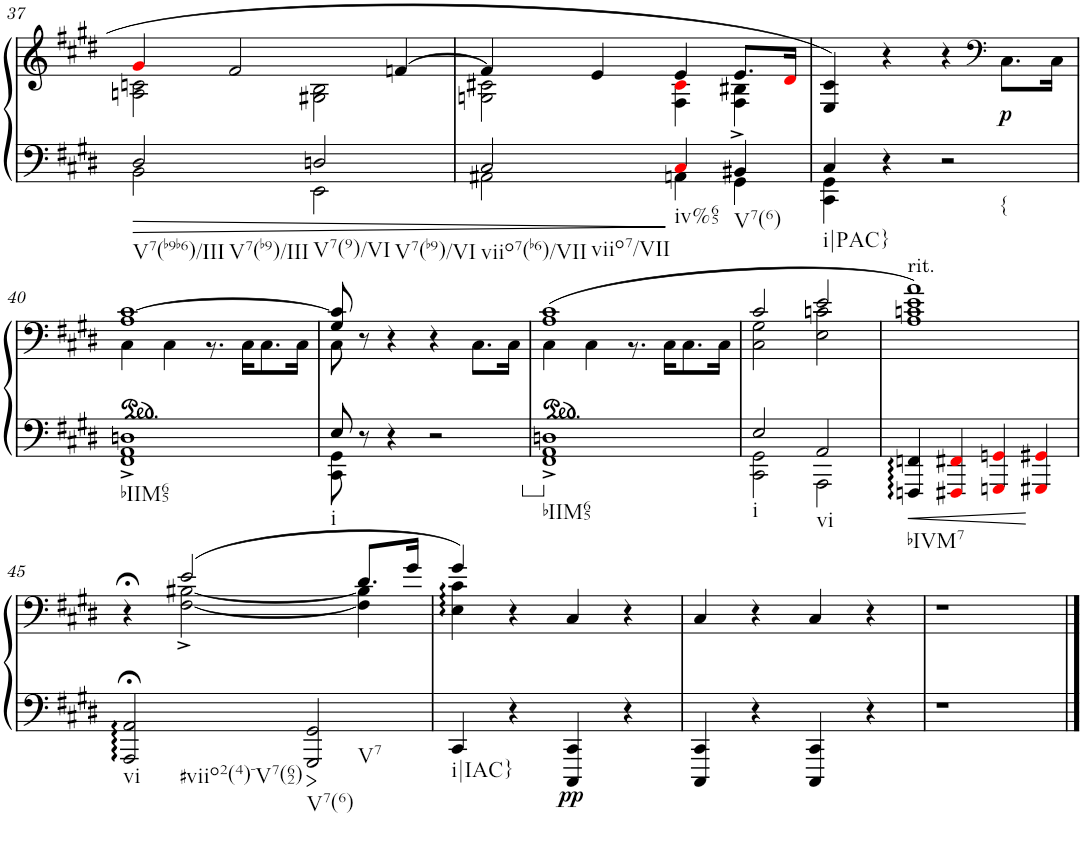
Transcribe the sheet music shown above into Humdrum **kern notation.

**kern	**kern	**dynam
*part1	*part1	*part1
*staff2	*staff1	*staff1/2
*I"Klavier	*	*
*I'Klav.	*	*
!!LO:PB:g=z
*clefF4	*clefG2	*
*k[f#c#g#d#]	*k[f#c#g#d#]	*
*E:	*E:	*
*M4/4	*M4/4	*
*met(c)	*met(c)	*
=37	=37	=37
*^	*^	*
!LO:TX:b:t=V7(b9b6)/III	!	!	!	!
!LO:TX:b:t=V7(b9)/III	!	!	!	!
2D#/	2BB\	4g#i/	2An\ 2cn\	.
.	.	2f#/	.	.
!LO:TX:b:t=V7(9)/VI	!	!	!	!
!LO:TX:b:t=V7(b9)/VI	!	!	!	!
2Dn/	2EE\	.	2G#X\ 2B\	.
.	.	[4fn/	.	.
=38	=38	=38	=38	=38
!LO:TX:b:t=viio7(b6)/VII	!	!	!	!
!LO:TX:b:t=viio7/VII	!	!	!	!
2C#/	2AA#X\	4f/]	2Gn\ 2c#X\	.
.	.	4e/	.	.
!LO:TX:b:t=iv%65	!	!	!	!
4C#i/	4AAn\	4e/	4F#\ 4c#i\	.
!LO:TX:b:t=V7(6)	!	!	!	!
4BB#X/	4GG#\	8.e/L	4F#\^ 4B#X\^	.
.	.	16d#i/Jk	.	.
*	*	*v	*v	*
=39	=39	=39	=39
!LO:TX:b:t=i|PAC}	!	!	!
4C#/	4CC#\ 4GG#\	4E/ 4c#/	.
4r	4ryy	4r	.
!LO:TX:b:t={	!	!	!
2r	2ryy	4r	.
*	*	*clefF4	*
!	!	!	!LO:DY:b
.	.	8.C#\L	p
.	.	16C#\Jk	.
*v	*v	*	*
!!LO:LB:g=z
=40	=40	=40
*	*^	*
!LO:TX:b:t=bIIM65	!	!	!
1FF#^ 1AA^ 1Dn^	1A [1c#	4C#\	.
.	.	4C#\	.
.	.	8.r	.
.	.	16C#\KL	.
.	.	8.C#\	.
.	.	16C#\Jk	.
=41	=41	=41	=41
*^	*	*	*
!LO:TX:b:t=i	!	!	!	!
8E/	8CC#\ 8GG#\	8G#/ 8c#/]	8C#\	.
8r	8ryy	8r	8ryy	.
4r	4ryy	4r	4ryy	.
2r	2ryy	4r	2ryy	.
.	.	8.C#\L	.	.
.	.	16C#\Jk	.	.
*v	*v	*	*	*
=42	=42	=42	=42
!LO:TX:b:t=bIIM65	!	!	!
1FF#^ 1AA^ 1Dn^	(1A 1c#	4C#\	.
.	.	4C#\	.
.	.	8.r	.
.	.	16C#\KL	.
.	.	8.C#\	.
.	.	16C#\Jk	.
=43	=43	=43	=43
*^	*	*	*
!LO:TX:b:t=i	!	!	!	!
2E/	2CC#\ 2GG#\	2c#/	2C#\ 2G#\	.
!LO:TX:b:t=vi	!	!	!	!
2AA/	2AAA\	2e/	2E\ 2cn\	.
=44	=44	=44	=44	=44
!	!	!LO:TX:a:t=rit.	!	!
!LO:TX:b:t=bIVM7	!	!	!	!
*v	*v	*	*	*
*	*v	*v	*
4FFFn/ 4FFn/	1A 1cn 1e 1a)	.
4FFF#Xi/ 4FF#Xi/	.	.
4GGGni/ 4GGni/	.	.
4GGG#Xi/ 4GG#Xi/	.	.
!!LO:LB:g=z
=45	=45	=45
*	*^	*
!LO:TX:b:t=vi	!	!	!
!LO:TX:b:t=#viio2(4)-V7(62)	!	!	!
2AAA/;< 2AA/;<	4r;<	4ryy	.
.	(2e/	[2F#\^ [2B#X\^	.
!LO:TX:b:t=V7(6)	!	!	!
!LO:TX:b:t=V7	!	!	!
2GGG#/ 2GG#/	.	.	.
.	8.d#/L	4F#\] 4B#\]	.
.	16g#/Jk	.	.
=46	=46	=46	=46
!LO:TX:b:t=i|IAC}	!	!	!
4CC#/	4g#/)	4E\ 4c#\	.
4r	4r	4ryy	.
!	!	!	!LO:DY:b=2
4CCC#/ 4CC#/	4C#/	2ryy	pp
4r	4r	.	.
*	*v	*v	*
=47	=47	=47
4CCC#/ 4CC#/	4C#/	.
4r	4r	.
4CCC#/ 4CC#/	4C#/	.
4r	4r	.
=48	=48	=48
1r	1r	.
==	==	==
*-	*-	*-
